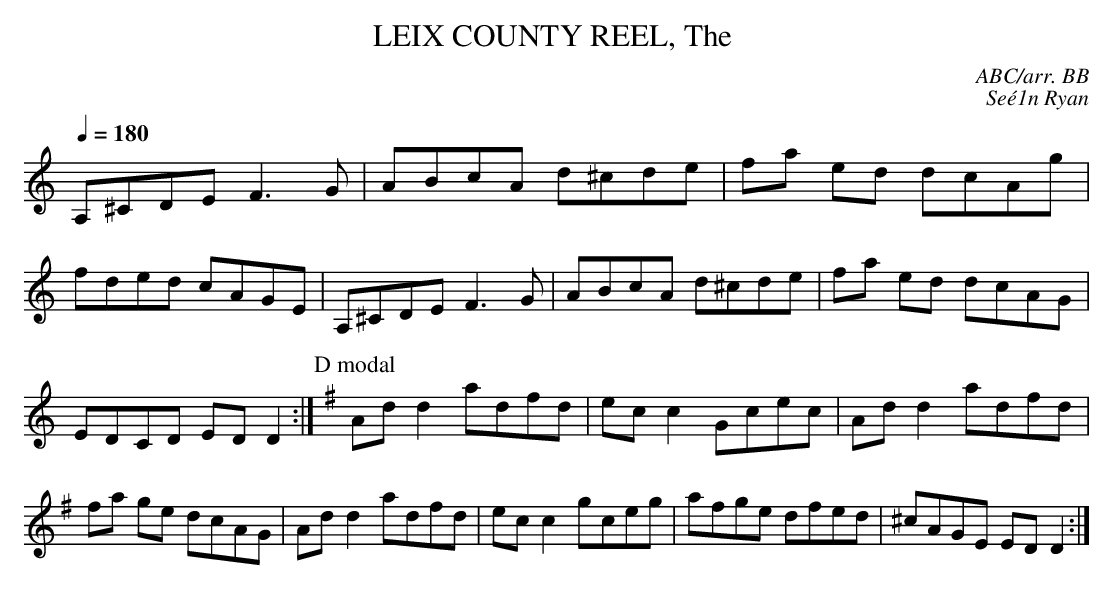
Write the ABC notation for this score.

X:1
T:LEIX COUNTY REEL, The \
C:ABC/arr. BB\
C:Se\'e1n Ryan\
Q:1/4=180\
L:1/8\
M:C\
K:Ddor\
A,^CDE F3G|ABcA d^cde|fa ed dcAg|fded cAGE|\
A,^CDE F3G|ABcA d^cde|fa ed dcAG|EDCD EDD2:|\
P:D modal\
K:G\
Add2 adfd|ecc2 Gcec|Add2 adfd|fa ge dcAG|\
Add2 adfd|ecc2 gceg|afge dfed|^cAGE EDD2:|\
\
\
